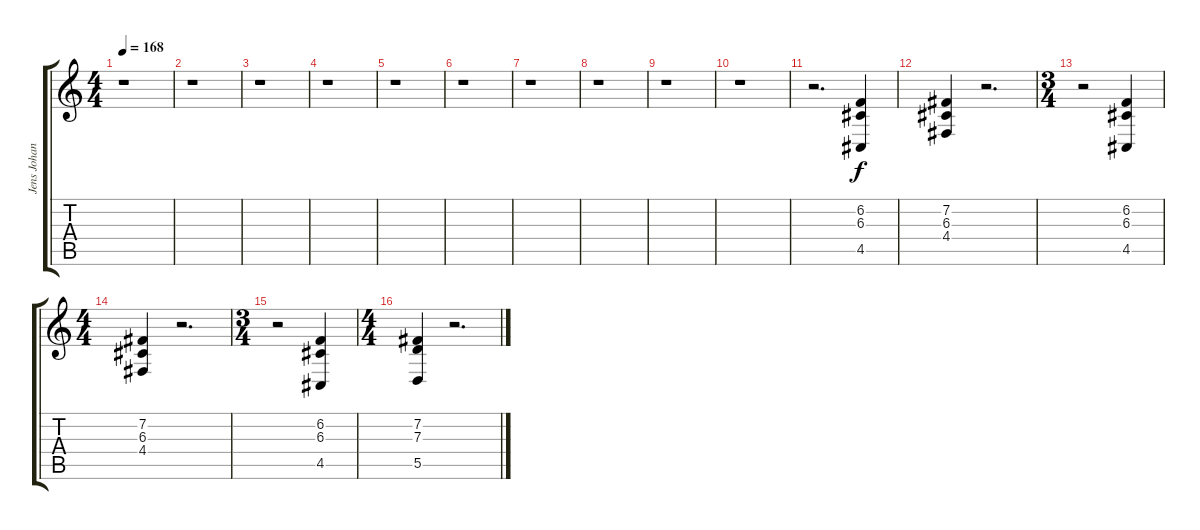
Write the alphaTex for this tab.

\track ("Jens Johansson (Keyboards 2)" "Jens Johan") {instrument choiraahs}
\staff {score tabs}
\tuning (E4 B3 G3 D3 A2 E2) {hide}
\ts (4 4)
\tempo 168
\clef g2
\ks c
r.1{dy f instrument choiraahs} |
r.1 |
r.1 |
r.1 |
r.1 |
r.1 |
r.1 |
r.1 |
r.1 |
r.1 |
r.2{d} (6.2 6.3 4.5).4 |
(7.2 6.3 4.4).4 r.2{d} |
\ts (3 4)
r.2 (6.2 6.3 4.5).4 |
\ts (4 4)
(7.2 6.3 4.4).4 r.2{d} |
\ts (3 4)
r.2 (6.2 6.3 4.5).4 |
\ts (4 4)
(7.2 7.3 5.5).4 r.2{d}
